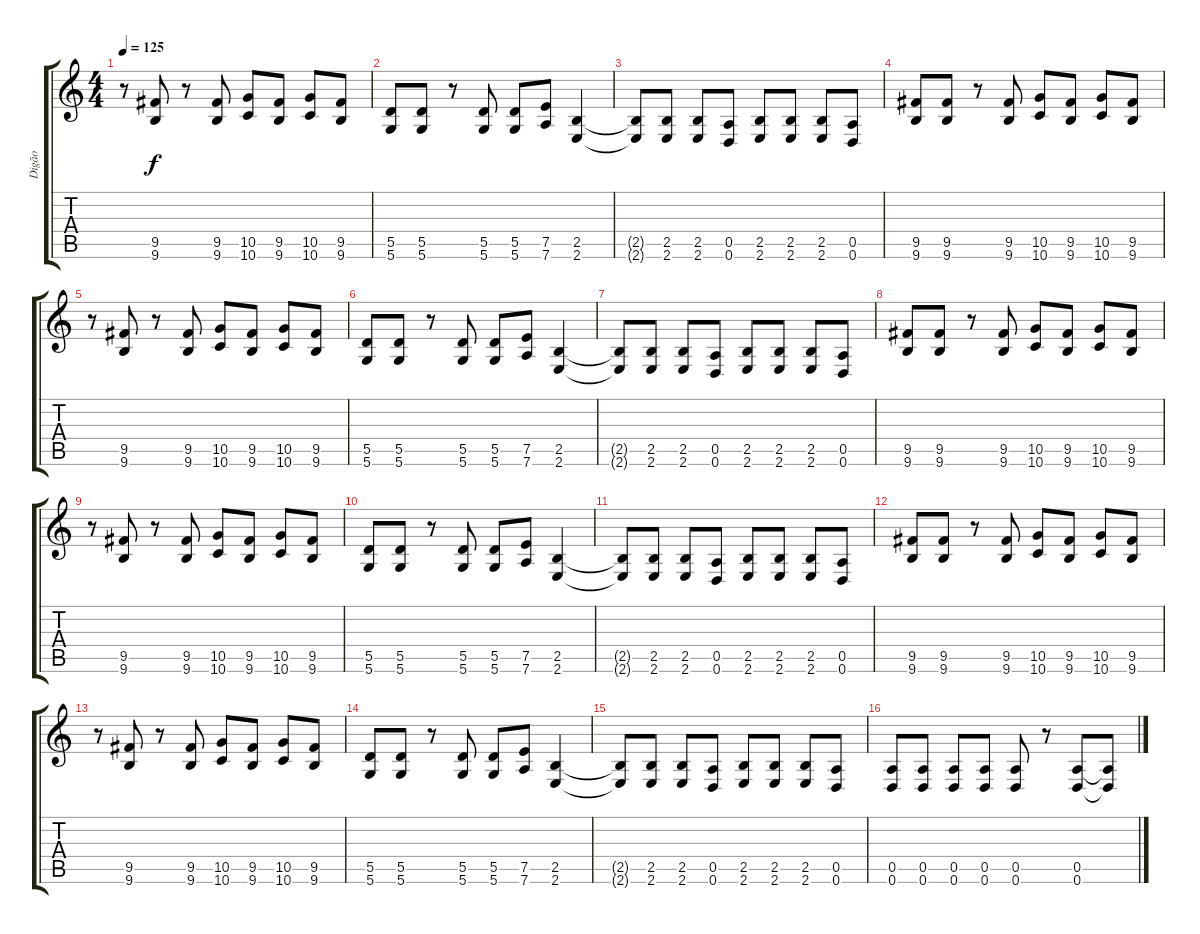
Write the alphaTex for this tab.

\track ("Digão" "Digão") {instrument overdrivenguitar}
\staff {score tabs}
\tuning (E4 B3 G3 D3 A2 D2) {hide}
\ts (4 4)
\tempo 125
\clef g2
\ks c
r.8{dy f} (9.5 9.6).8 r.8 (9.5 9.6).8 (10.5 10.6).8 (9.5 9.6).8 (10.5 10.6).8 (9.5 9.6).8 |
(5.5 5.6).8 (5.5 5.6).8 r.8 (5.5 5.6).8 (5.5 5.6).8 (7.5 7.6).8 (2.5 2.6).4 |
(2.5{t} 2.6{t}).8 (2.5 2.6).8 (2.5 2.6).8 (0.5 0.6).8 (2.5 2.6).8 (2.5 2.6).8 (2.5 2.6).8 (0.5 0.6).8 |
(9.5 9.6).8 (9.5 9.6).8 r.8 (9.5 9.6).8 (10.5 10.6).8 (9.5 9.6).8 (10.5 10.6).8 (9.5 9.6).8 |
r.8 (9.5 9.6).8 r.8 (9.5 9.6).8 (10.5 10.6).8 (9.5 9.6).8 (10.5 10.6).8 (9.5 9.6).8 |
(5.5 5.6).8 (5.5 5.6).8 r.8 (5.5 5.6).8 (5.5 5.6).8 (7.5 7.6).8 (2.5 2.6).4 |
(2.5{t} 2.6{t}).8 (2.5 2.6).8 (2.5 2.6).8 (0.5 0.6).8 (2.5 2.6).8 (2.5 2.6).8 (2.5 2.6).8 (0.5 0.6).8 |
(9.5 9.6).8 (9.5 9.6).8 r.8 (9.5 9.6).8 (10.5 10.6).8 (9.5 9.6).8 (10.5 10.6).8 (9.5 9.6).8 |
r.8 (9.5 9.6).8 r.8 (9.5 9.6).8 (10.5 10.6).8 (9.5 9.6).8 (10.5 10.6).8 (9.5 9.6).8 |
(5.5 5.6).8 (5.5 5.6).8 r.8 (5.5 5.6).8 (5.5 5.6).8 (7.5 7.6).8 (2.5 2.6).4 |
(2.5{t} 2.6{t}).8 (2.5 2.6).8 (2.5 2.6).8 (0.5 0.6).8 (2.5 2.6).8 (2.5 2.6).8 (2.5 2.6).8 (0.5 0.6).8 |
(9.5 9.6).8 (9.5 9.6).8 r.8 (9.5 9.6).8 (10.5 10.6).8 (9.5 9.6).8 (10.5 10.6).8 (9.5 9.6).8 |
r.8 (9.5 9.6).8 r.8 (9.5 9.6).8 (10.5 10.6).8 (9.5 9.6).8 (10.5 10.6).8 (9.5 9.6).8 |
(5.5 5.6).8 (5.5 5.6).8 r.8 (5.5 5.6).8 (5.5 5.6).8 (7.5 7.6).8 (2.5 2.6).4 |
(2.5{t} 2.6{t}).8 (2.5 2.6).8 (2.5 2.6).8 (0.5 0.6).8 (2.5 2.6).8 (2.5 2.6).8 (2.5 2.6).8 (0.5 0.6).8 |
(0.5 0.6).8 (0.5 0.6).8 (0.5 0.6).8 (0.5 0.6).8 (0.5 0.6).8 r.8 (0.5 0.6).8 (0.5{t} 0.6{t}).8
